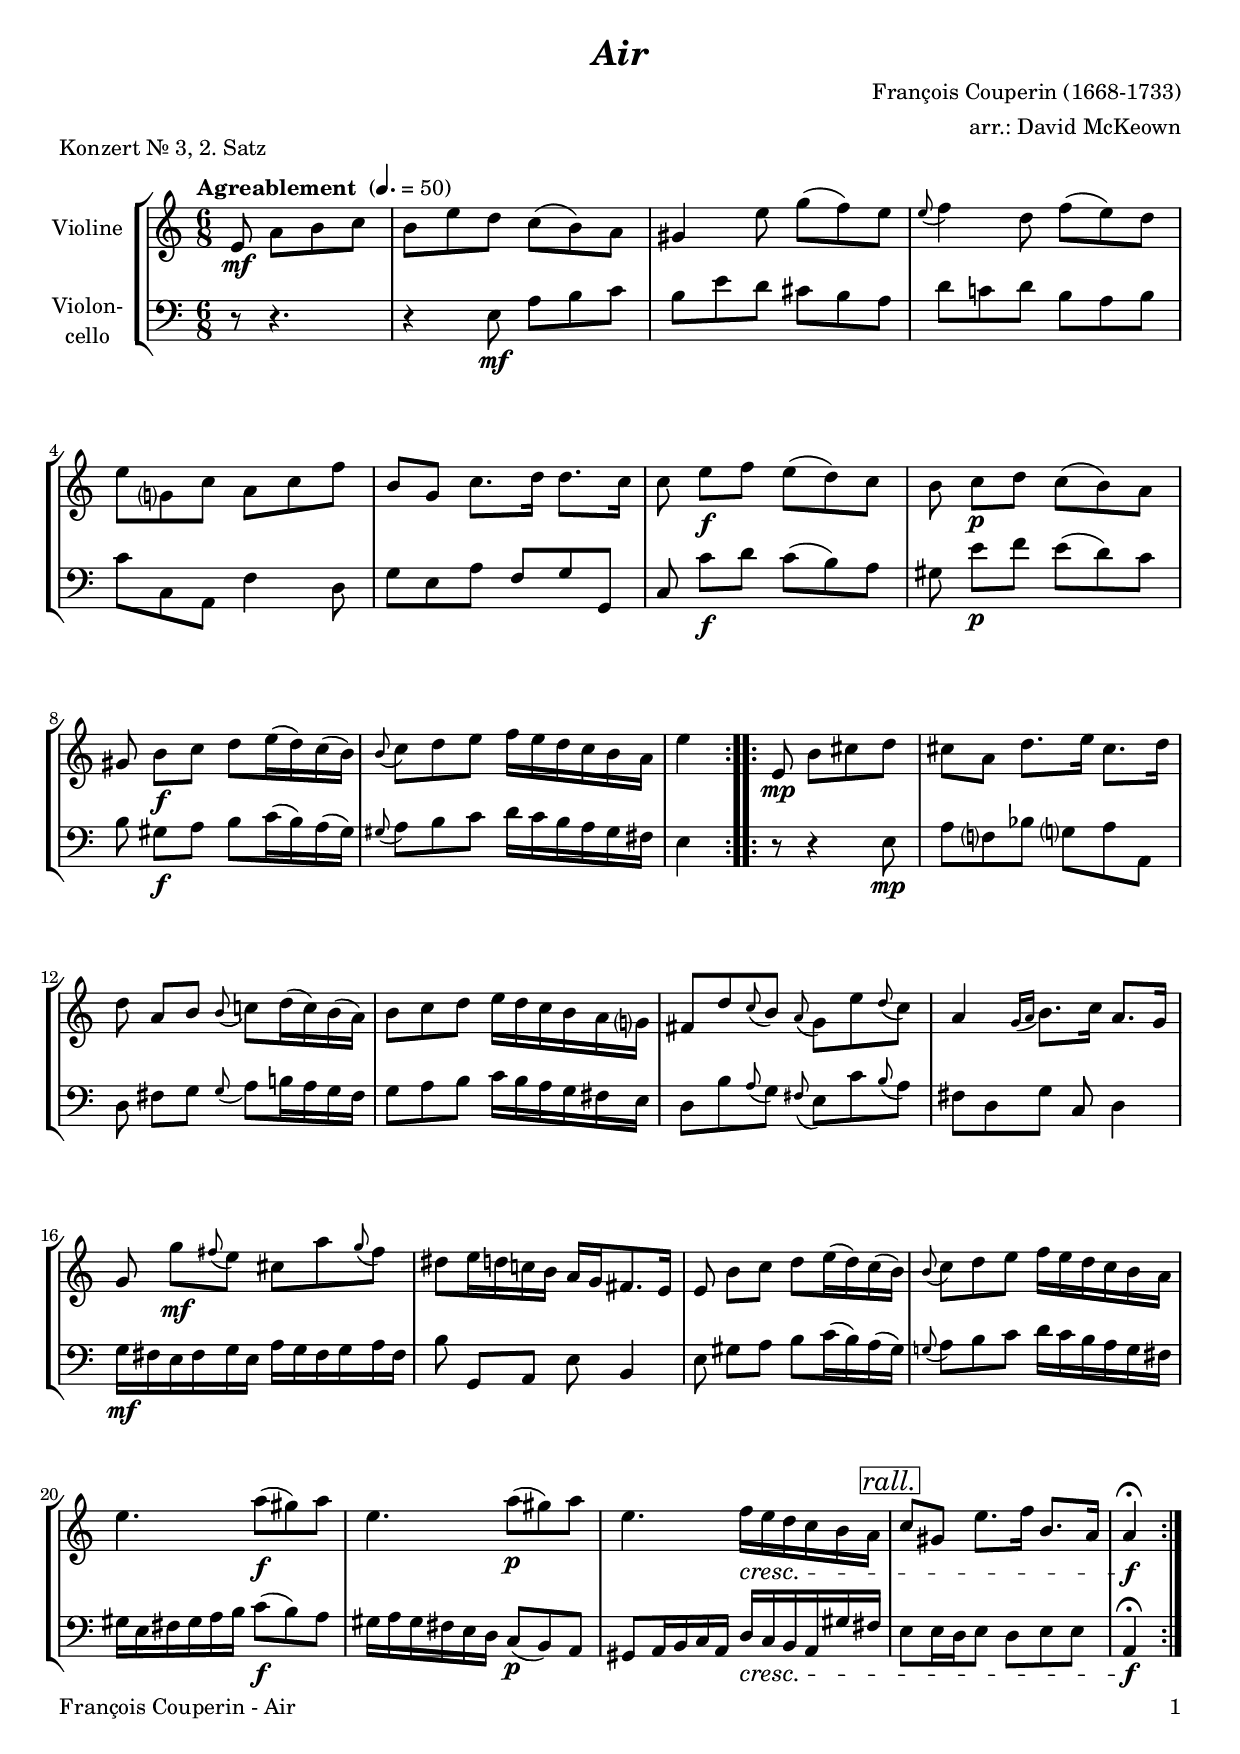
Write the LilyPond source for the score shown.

\version "2.18.2"
\include "deutsch.ly"
  
#(set-global-staff-size 19)

\header {
  title     = \markup \bold \italic "Air"
  composer  = "François Couperin (1668-1733)"
  arranger  = "arr.: David McKeown"
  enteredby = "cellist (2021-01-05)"
  piece     = "Konzert Nr. 3, 2. Satz"
}

voiceconsts = {
  \key d \major
  \time 6/8
  \clef "treble"
%  \numericTimeSignature
  % Set default beaming for all staves
%  \set Timing.beamExceptions = #'()
%  \set Timing.baseMoment     = #(ly:make-moment 1 4)
%  \set Timing.beatStructure  = #'(1 1 1)
  \tempo "Agreablement " 4.=50
}

mivl = "violin"
%miba = "pizzicato strings"
miba = "cello"

arco = \markup \italic "arco"
dcaf = \mark \markup \box \italic "D.C. al Fine"
fine = \mark \markup \box \italic "Fine"
pizz = \markup \italic "pizz."
rall = \mark \markup \box \italic "rall."
rit  = \mark \markup \box \italic "rit."
simi = \markup \italic "simile"

va = \relative c' {
  \voiceconsts

  \repeat volta 2 {
    \partial 2 fis8\mf h cis d
    cis fis e d( cis) h
    ais4 fis'8 a( g) fis
    \appoggiatura fis g4 e8 g( fis) e

    fis a,? d h d g
    cis, a d8.[ e16] e8. d16
    d8 fis[\f g] fis( e) d
    cis d[\p e] d( cis) h

    ais cis[\f d] e fis16( e) d( cis)
    \appoggiatura cis8 d e fis g16 fis e d cis h
    fis'4
  }
  \repeat volta 2 {
    fis,8\mp cis' dis e

    dis h e8.[ fis16] dis8. e16
    e8 h[ cis] \appoggiatura cis d! e16( d) cis( h)
    cis8 d e fis16 e d cis h a?

    gis8 e' \appoggiatura d cis \appoggiatura h a fis' \appoggiatura e d
    h4 \appoggiatura { a16[ h] } cis8.[ d16] h8. a16
    a8 a'[\mf \appoggiatura gis fis] dis h' \appoggiatura a gis

    eis fis16 e d! cis h a gis8. fis16
    fis8 cis'[ d] e fis16( e) d( cis)
    \appoggiatura cis8 d e fis g16 fis e d cis h

    fis'4. h8(\f ais) h
    fis4. h8(\p ais) h

    fis4. g16\cresc fis e d cis h \rall
    d8 ais fis'8.[ g16] cis,8. h16
    h4\fermata\f
  }
}

vb = \relative c {
  \voiceconsts
  \clef "bass"
  
  \repeat volta 2 {
    \partial 2 r8 r4.
    r4 fis8\mf h cis d
    cis fis e dis cis h
    e d! e cis h cis

    d d, h g'4 e8
    a fis h g a a,
    d d'[\f e] d( cis) h
    ais fis'[\p g] fis( e) d

    cis ais[\f h] cis d16( cis) h( ais)
    \appoggiatura ais8 h cis d e16 d cis h ais gis
    fis4
  }
  \repeat volta 2 {
    r8 r4 fis8\mp

    h g? c a? h h,
    e gis[ a] \appoggiatura a h cis!16 h a gis
    a8 h cis d16 cis h a gis fis

    e8 cis' \appoggiatura h a \appoggiatura gis fis d' \appoggiatura cis h
    gis e a d, e4
    a16\mf gis fis gis a fis h a gis a h gis

    cis8 a,[ h] fis' cis4
    fis8 ais[ h] cis d16( cis) h( ais)
    \appoggiatura a!8 h cis d e16 d cis h a gis

    ais fis gis ais h cis d8(\f cis) h
    ais16 h ais gis fis e d8(\p cis) h

    ais h16 cis d h e\cresc d cis h ais' gis \rall
    fis8 fis16 e fis8 e fis fis
    h,4\fermata\f
  }
}


music = \new StaffGroup <<
      \new Staff {
	\set Staff.midiInstrument = \mivl
	\set Staff.instrumentName = \markup \center-column { "Violine" }
	\transpose d c { \va }
      }

      \new Staff {
	\set Staff.midiInstrument = \miba
	\set Staff.instrumentName = \markup \center-column { "Violon-" "cello" }
	\transpose d c { \vb }
      }
>>

\book {
   \paper {
    print-page-number = ##t
    print-first-page-number = ##t
    ragged-last-bottom = ##f
    oddHeaderMarkup = \markup \null
    evenHeaderMarkup = \markup \null
    oddFooterMarkup = \markup {
      \fill-line {
        \on-the-fly #print-page-number-check-first
        "François Couperin - Air" \fromproperty #'page:page-number-string
      }
    }
    evenFooterMarkup = \oddFooterMarkup
  } \score {
    \music
    \layout {}
  }

  \score {
    \unfoldRepeats \music

    \midi {
      \context {
        \Score
      }
    }
  }
}